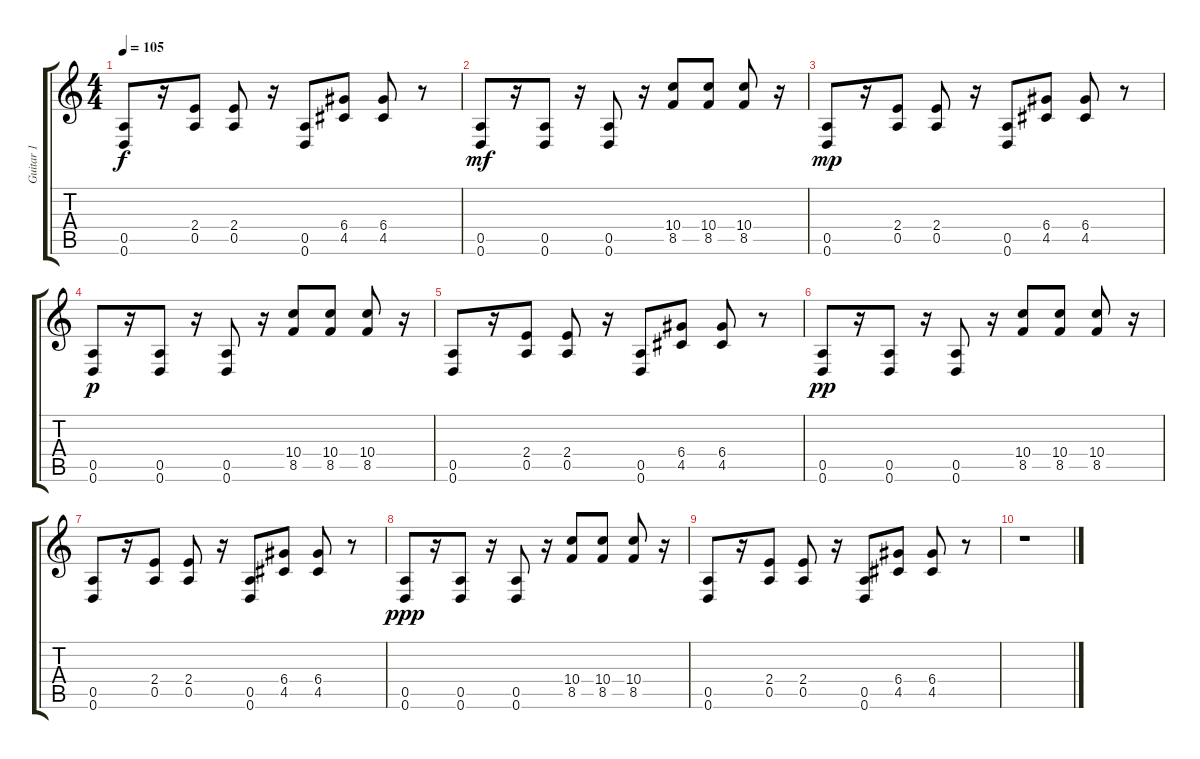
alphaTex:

\track ("Guitar 1" "Guitar 1") {instrument distortionguitar}
\staff {score tabs}
\tuning (E4 B3 G3 D3 A2 D2) {hide}
\ts (4 4)
\tempo 105
\clef g2
\ks c
(0.5 0.6).8{dy f} r.16 (2.4 0.5).8 (2.4 0.5).8 r.16 (0.5 0.6).8 (6.4 4.5).8 (6.4 4.5).8 r.8 |
(0.5 0.6).8{dy mf} r.16 (0.5 0.6).8 r.16 (0.5 0.6).8 r.16 (10.4 8.5).8 (10.4 8.5).8 (10.4 8.5).8 r.16 |
(0.5 0.6).8{dy mp} r.16 (2.4 0.5).8 (2.4 0.5).8 r.16 (0.5 0.6).8 (6.4 4.5).8 (6.4 4.5).8 r.8 |
(0.5 0.6).8{dy p} r.16 (0.5 0.6).8 r.16 (0.5 0.6).8 r.16 (10.4 8.5).8 (10.4 8.5).8 (10.4 8.5).8 r.16 |
(0.5 0.6).8 r.16 (2.4 0.5).8 (2.4 0.5).8 r.16 (0.5 0.6).8 (6.4 4.5).8 (6.4 4.5).8 r.8 |
(0.5 0.6).8{dy pp} r.16 (0.5 0.6).8 r.16 (0.5 0.6).8 r.16 (10.4 8.5).8 (10.4 8.5).8 (10.4 8.5).8 r.16 |
(0.5 0.6).8 r.16 (2.4 0.5).8 (2.4 0.5).8 r.16 (0.5 0.6).8 (6.4 4.5).8 (6.4 4.5).8 r.8 |
(0.5 0.6).8{dy ppp} r.16 (0.5 0.6).8 r.16 (0.5 0.6).8 r.16 (10.4 8.5).8 (10.4 8.5).8 (10.4 8.5).8 r.16 |
(0.5 0.6).8 r.16 (2.4 0.5).8 (2.4 0.5).8 r.16 (0.5 0.6).8 (6.4 4.5).8 (6.4 4.5).8 r.8 |
r.1
